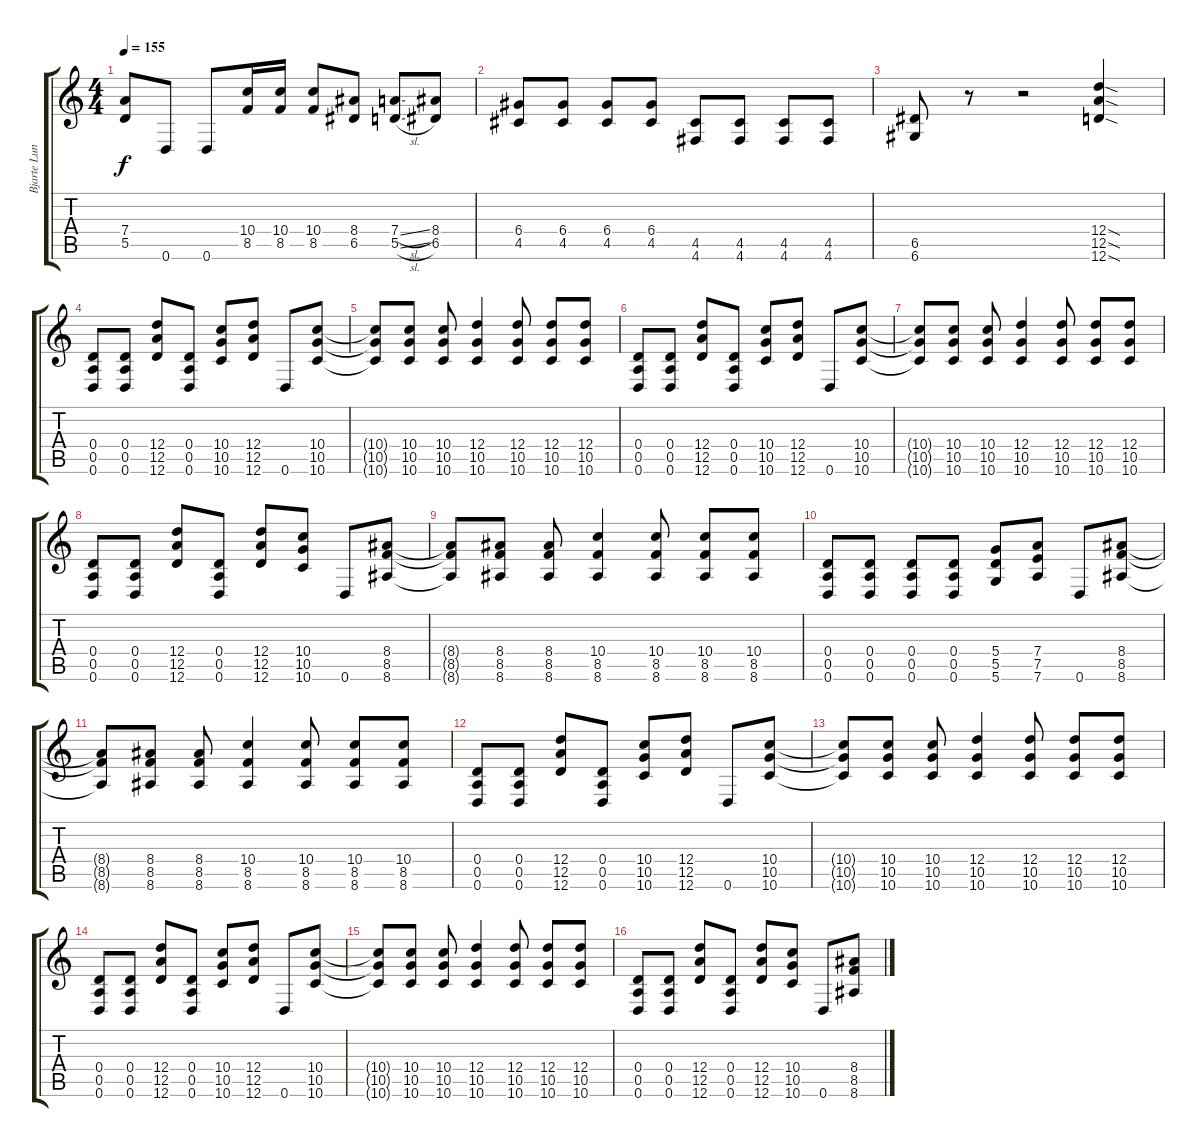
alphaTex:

\track ("Bjarte Lund Rolland" "Bjarte Lun") {instrument overdrivenguitar}
\staff {score tabs}
\tuning (E4 B3 G3 D3 A2 D2) {hide}
\ts (4 4)
\tempo 155
\clef g2
\ks c
(7.4 5.5).8{dy f} 0.6.8 0.6.8 (10.4 8.5).16 (10.4 8.5).16 (10.4 8.5).8 (8.4 6.5).8 (7.4{sl} 5.5{sl}).8 (8.4 6.5).8 |
(6.4 4.5).8 (6.4 4.5).8 (6.4 4.5).8 (6.4 4.5).8 (4.5 4.6).8 (4.5 4.6).8 (4.5 4.6).8 (4.5 4.6).8 |
(6.5 6.6).8 r.8 r.2 (12.4{sod} 12.5{sod} 12.6{sod}).4 |
(0.4 0.5 0.6).8 (0.4 0.5 0.6).8 (12.4 12.5 12.6).8 (0.4 0.5 0.6).8 (10.4 10.5 10.6).8 (12.4 12.5 12.6).8 0.6.8 (10.4 10.5 10.6).8 |
(10.4{t} 10.5{t} 10.6{t}).8 (10.4 10.5 10.6).8 (10.4 10.5 10.6).8 (12.4 10.5 10.6).4 (12.4 10.5 10.6).8 (12.4 10.5 10.6).8 (12.4 10.5 10.6).8 |
(0.4 0.5 0.6).8 (0.4 0.5 0.6).8 (12.4 12.5 12.6).8 (0.4 0.5 0.6).8 (10.4 10.5 10.6).8 (12.4 12.5 12.6).8 0.6.8 (10.4 10.5 10.6).8 |
(10.4{t} 10.5{t} 10.6{t}).8 (10.4 10.5 10.6).8 (10.4 10.5 10.6).8 (12.4 10.5 10.6).4 (12.4 10.5 10.6).8 (12.4 10.5 10.6).8 (12.4 10.5 10.6).8 |
(0.4 0.5 0.6).8 (0.4 0.5 0.6).8 (12.4 12.5 12.6).8 (0.4 0.5 0.6).8 (12.4 12.5 12.6).8 (10.4 10.5 10.6).8 0.6.8 (8.4 8.5 8.6).8 |
(8.4{t} 8.5{t} 8.6{t}).8 (8.4 8.5 8.6).8 (8.4 8.5 8.6).8 (10.4 8.5 8.6).4 (10.4 8.5 8.6).8 (10.4 8.5 8.6).8 (10.4 8.5 8.6).8 |
(0.4 0.5 0.6).8 (0.4 0.5 0.6).8 (0.4 0.5 0.6).8 (0.4 0.5 0.6).8 (5.4 5.5 5.6).8 (7.4 7.5 7.6).8 0.6.8 (8.4 8.5 8.6).8 |
(8.4{t} 8.5{t} 8.6{t}).8 (8.4 8.5 8.6).8 (8.4 8.5 8.6).8 (10.4 8.5 8.6).4 (10.4 8.5 8.6).8 (10.4 8.5 8.6).8 (10.4 8.5 8.6).8 |
(0.4 0.5 0.6).8 (0.4 0.5 0.6).8 (12.4 12.5 12.6).8 (0.4 0.5 0.6).8 (10.4 10.5 10.6).8 (12.4 12.5 12.6).8 0.6.8 (10.4 10.5 10.6).8 |
(10.4{t} 10.5{t} 10.6{t}).8 (10.4 10.5 10.6).8 (10.4 10.5 10.6).8 (12.4 10.5 10.6).4 (12.4 10.5 10.6).8 (12.4 10.5 10.6).8 (12.4 10.5 10.6).8 |
(0.4 0.5 0.6).8 (0.4 0.5 0.6).8 (12.4 12.5 12.6).8 (0.4 0.5 0.6).8 (10.4 10.5 10.6).8 (12.4 12.5 12.6).8 0.6.8 (10.4 10.5 10.6).8 |
(10.4{t} 10.5{t} 10.6{t}).8 (10.4 10.5 10.6).8 (10.4 10.5 10.6).8 (12.4 10.5 10.6).4 (12.4 10.5 10.6).8 (12.4 10.5 10.6).8 (12.4 10.5 10.6).8 |
(0.4 0.5 0.6).8 (0.4 0.5 0.6).8 (12.4 12.5 12.6).8 (0.4 0.5 0.6).8 (12.4 12.5 12.6).8 (10.4 10.5 10.6).8 0.6.8 (8.4 8.5 8.6).8
